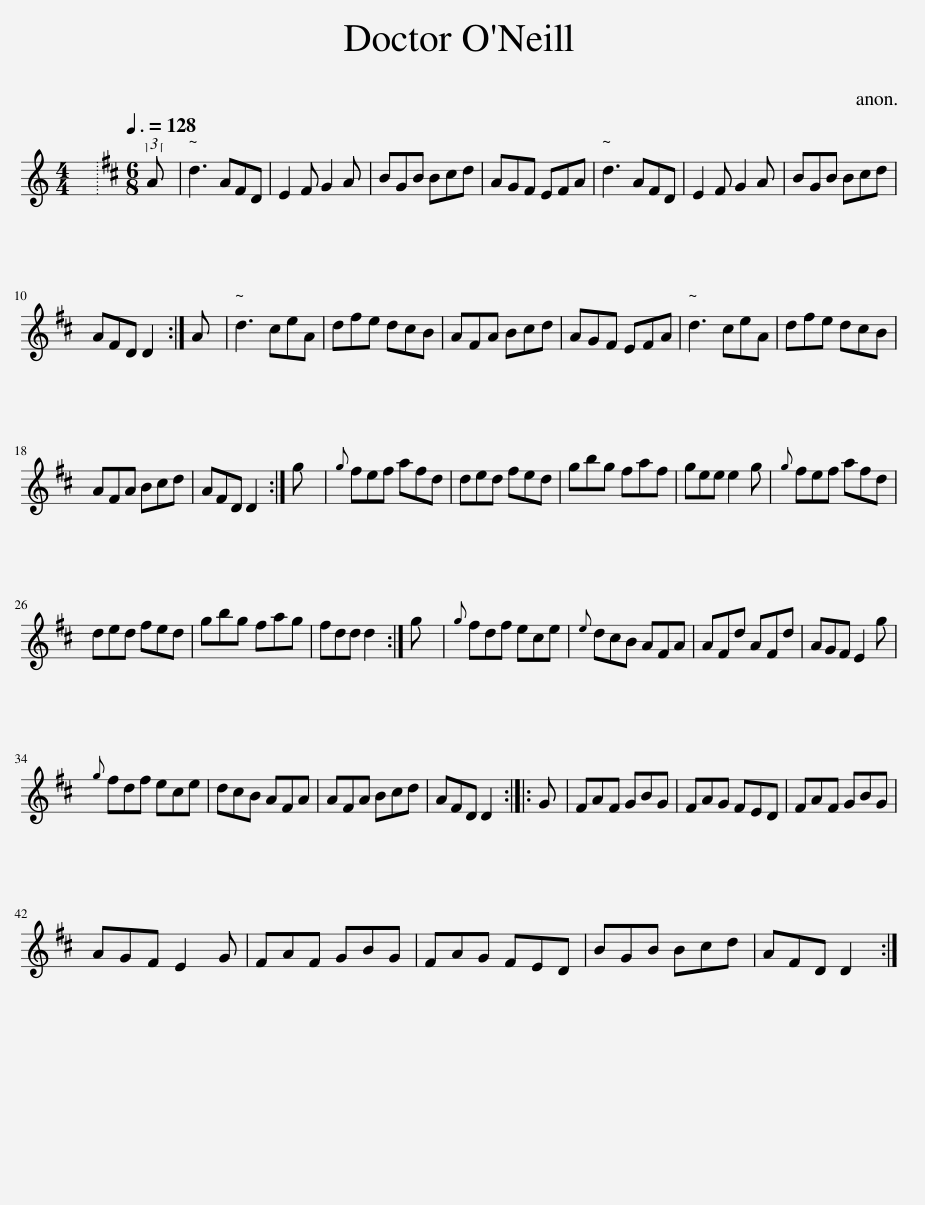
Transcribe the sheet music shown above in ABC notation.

X:1
L:1/8
M:4/4
I:linebreak $
K:C
V:1 treble
V:1
 x8 |[K:D][M:6/8][Q:3/8=128] (3:2:1A x/12 | d3 AFD | E2 F G2 A | BGB Bcd | %5
 AGF EFA | d3 AFD | E2 F G2 A | BGB Bcd |$ AFD D2 :| %10
 A | d3 ceA | dfe dcB | AFA Bcd | AGF EFA | %15
 d3 ceA | dfe dcB |$ AFA Bcd | AFD D2 :| g | %20
{g} fef afd | ded fed | gbg faf | gee e2 g |{g} fef afd |$ %25
 ded fed | gbg fag | fdd d2 :| g |{g} fdf ece | %30
{e} dcB AFA | AFd AFd | AGF E2 g |${g} fdf ece | dcB AFA | %35
 AFA Bcd | AFD D2 :: G | FAF GBG | FAG FED | %40
 FAF GBG |$ AGF E2 G | FAF GBG | FAG FED | BGB Bcd | %45
 AFD D2 :| %46
